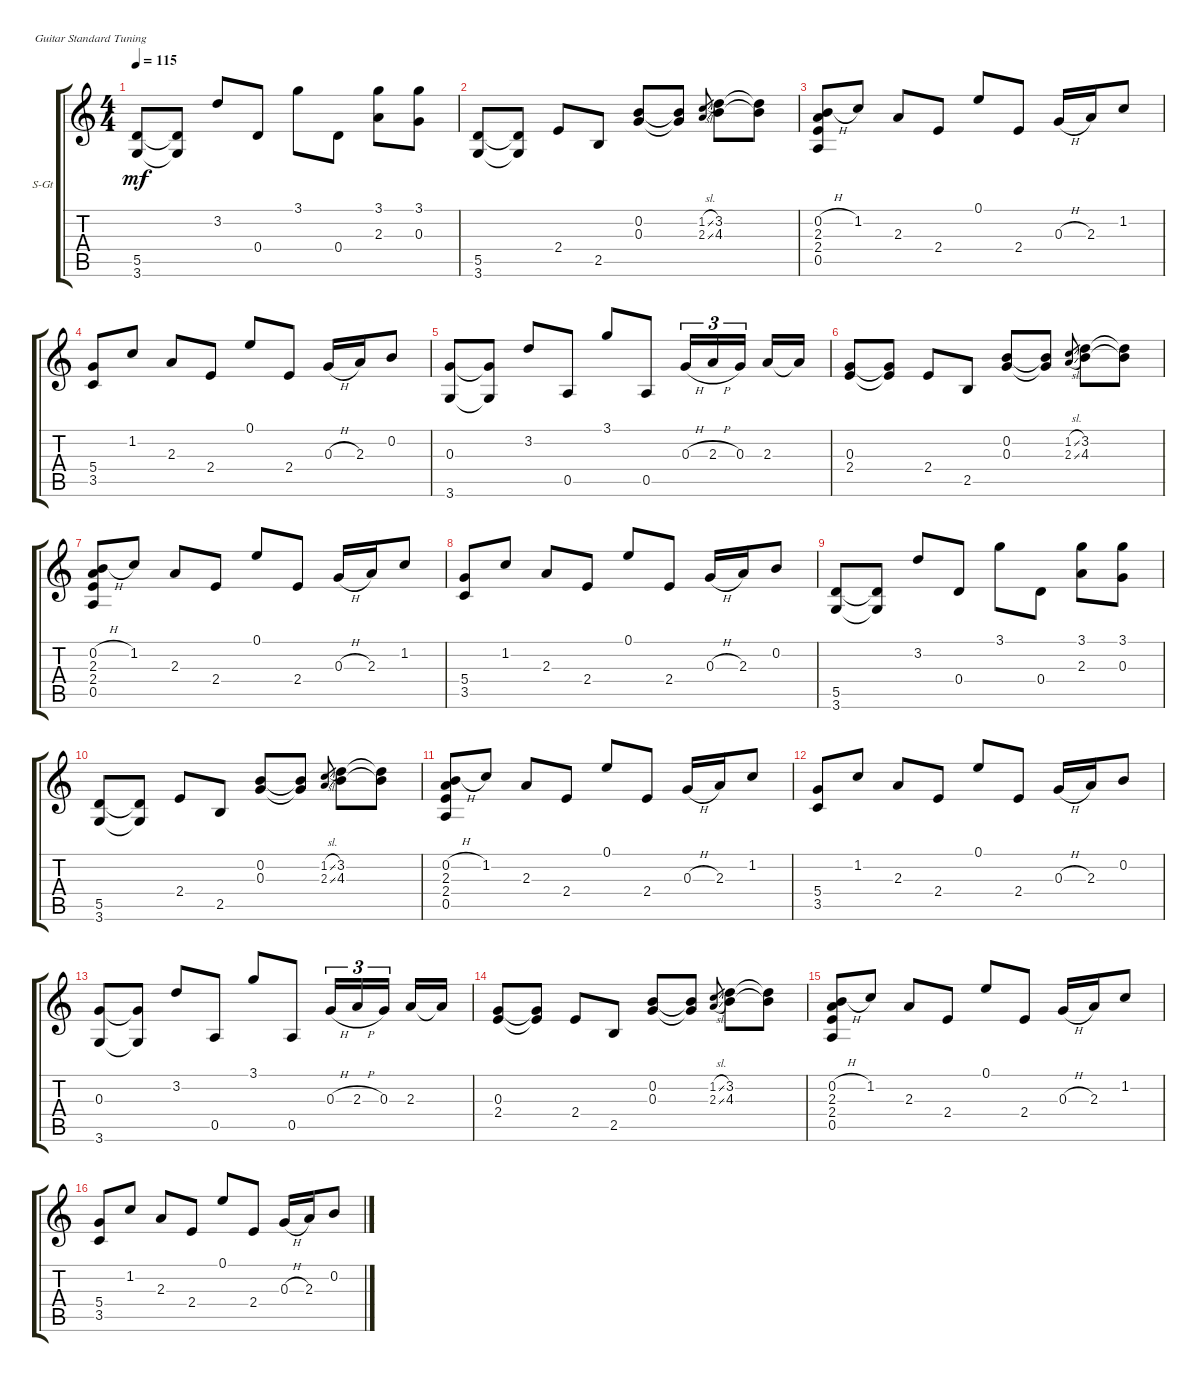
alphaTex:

\defaultSystemsLayout 4
\bracketExtendMode groupsimilarinstruments
\firstSystemTrackNameOrientation horizontal
\otherSystemsTrackNameOrientation horizontal
\track ("Steel Guitar" "S-Gt") {instrument acousticguitarsteel}
\staff {score tabs}
\tuning (E4 B3 G3 D3 A2 E2)
\ts (4 4)
\tempo 115
\clef g2
\ks c
(3.6 5.5).8{dy mf} (3.6{t} 5.5{t}).8 3.2.8 0.4.8 3.1.8 0.4.8 (3.1 2.3).8 (0.3 3.1).8 |
(3.6 5.5).8 (3.6{t} 5.5{t}).8 2.4.8 2.5.8 (0.3 0.2).8 (0.3{t} 0.2{t}).8 (2.3{sl} 1.2{sl}).8{gr} (4.3 3.2).8 (4.3{t} 3.2{t}).8 |
(0.5 2.4 2.3 0.2{h}).8 1.2.8 2.3.8 2.4.8 0.1.8 2.4.8 0.3{h}.16 2.3.16 1.2.8 |
(3.5 5.4).8 1.2.8 2.3.8 2.4.8 0.1.8 2.4.8 0.3{h}.16 2.3.16 0.2.8 |
(0.3 3.6).8 (3.6{t} 0.3{t}).8 3.2.8 0.5.8 3.1.8 0.5.8 0.3{h}.16{tu (3 2)} 2.3{h}.16{tu (3 2)} 0.3.16{tu (3 2)} 2.3.16 2.3{t}.16 |
(2.4 0.3).8 (2.4{t} 0.3{t}).8 2.4.8 2.5.8 (0.3 0.2).8 (0.3{t} 0.2{t}).8 (1.2{sl} 2.3{sl}).8{gr} (3.2 4.3).8 (3.2{t} 4.3{t}).8 |
(0.5 2.4 2.3 0.2{h}).8 1.2.8 2.3.8 2.4.8 0.1.8 2.4.8 0.3{h}.16 2.3.16 1.2.8 |
(3.5 5.4).8 1.2.8 2.3.8 2.4.8 0.1.8 2.4.8 0.3{h}.16 2.3.16 0.2.8 |
(3.6 5.5).8 (3.6{t} 5.5{t}).8 3.2.8 0.4.8 3.1.8 0.4.8 (3.1 2.3).8 (0.3 3.1).8 |
(3.6 5.5).8 (3.6{t} 5.5{t}).8 2.4.8 2.5.8 (0.3 0.2).8 (0.3{t} 0.2{t}).8 (2.3{sl} 1.2{sl}).8{gr} (4.3 3.2).8 (4.3{t} 3.2{t}).8 |
(0.5 2.4 2.3 0.2{h}).8 1.2.8 2.3.8 2.4.8 0.1.8 2.4.8 0.3{h}.16 2.3.16 1.2.8 |
(3.5 5.4).8 1.2.8 2.3.8 2.4.8 0.1.8 2.4.8 0.3{h}.16 2.3.16 0.2.8 |
(0.3 3.6).8 (3.6{t} 0.3{t}).8 3.2.8 0.5.8 3.1.8 0.5.8 0.3{h}.16{tu (3 2)} 2.3{h}.16{tu (3 2)} 0.3.16{tu (3 2)} 2.3.16 2.3{t}.16 |
(2.4 0.3).8 (2.4{t} 0.3{t}).8 2.4.8 2.5.8 (0.3 0.2).8 (0.3{t} 0.2{t}).8 (1.2{sl} 2.3{sl}).8{gr} (3.2 4.3).8 (3.2{t} 4.3{t}).8 |
(0.5 2.4 2.3 0.2{h}).8 1.2.8 2.3.8 2.4.8 0.1.8 2.4.8 0.3{h}.16 2.3.16 1.2.8 |
(3.5 5.4).8 1.2.8 2.3.8 2.4.8 0.1.8 2.4.8 0.3{h}.16 2.3.16 0.2.8
